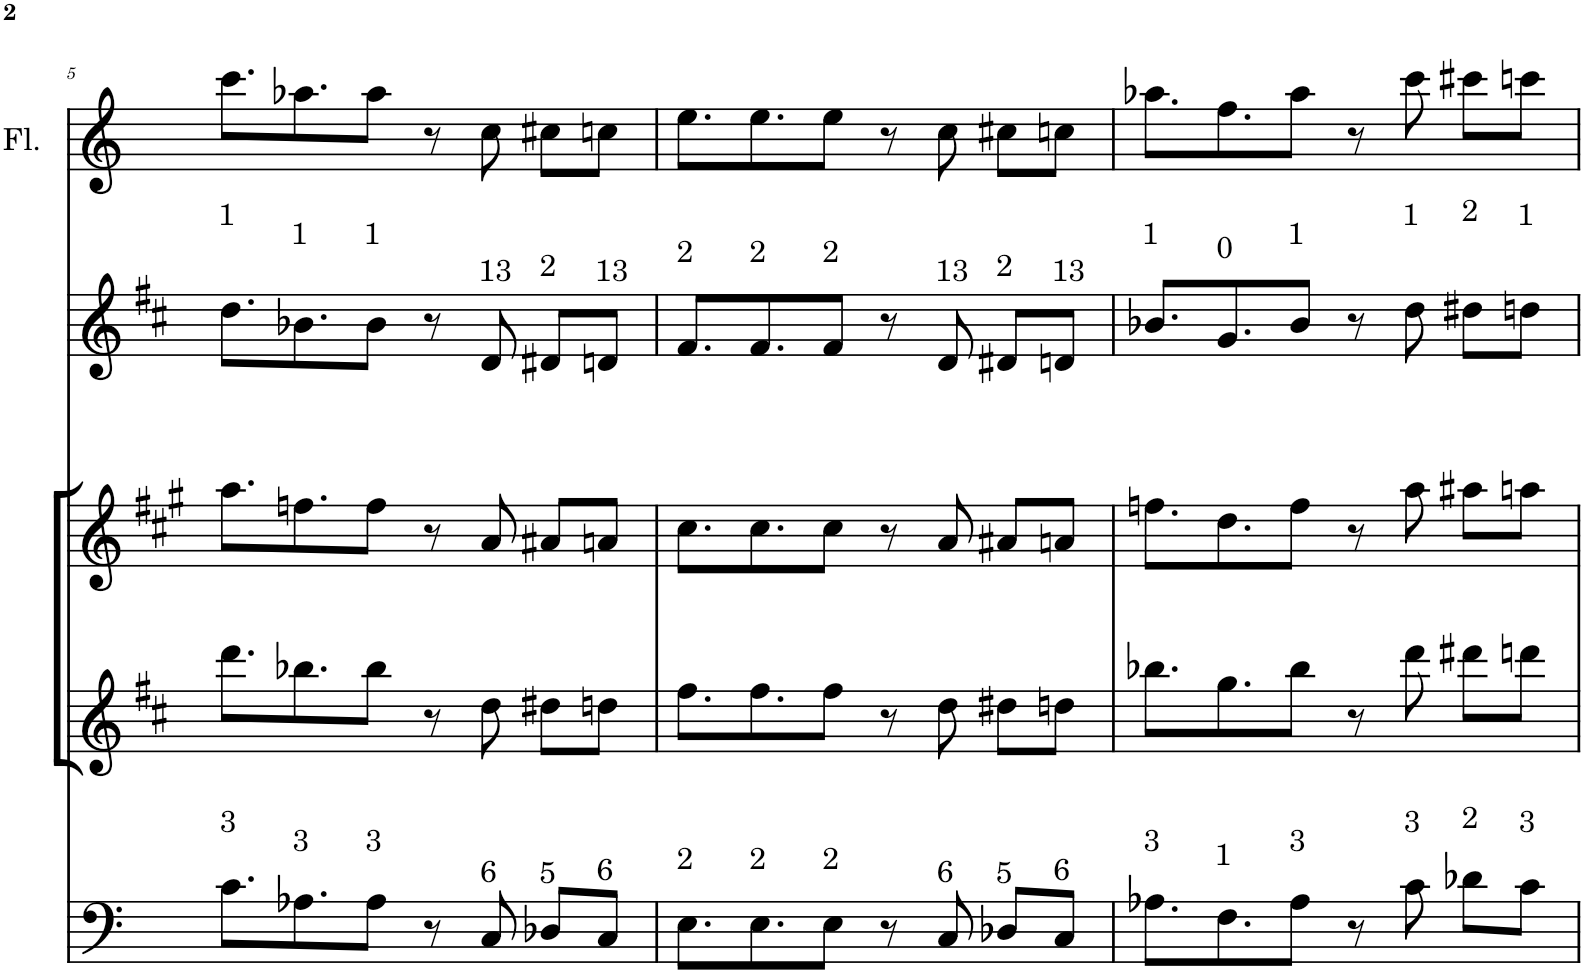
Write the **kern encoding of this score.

**kern	**kern	**kern	**kern	**kern	**kern	**kern
*part7	*part6	*part5	*part4	*part3	*part2	*part1
*staff7	*staff6	*staff5	*staff4	*staff3	*staff2	*staff1
*I"Tuba	*I"Euphonium	*I"Trombone	*I"Tenor Saxophone	*I"Alto Saxophone	*I"Bb Trumpet	*I"Flute
*I'Tba	*	*I'Trb	*I'T Sax	*I'A Sax	*I'Tpt	*I'Fl.
!!LO:PB:g=z
*clefF4	*clefF4	*clefF4	*clefG2	*clefG2	*clefG2	*clefG2
*	*	*	*Trd8c14	*Trd5c9	*Trd1c2	*
*k[]	*k[]	*k[]	*k[f#c#]	*k[f#c#g#]	*k[f#c#]	*k[]
*M4/4	*M4/4	*M4/4	*M4/4	*M4/4	*M4/4	*M4/4
=5	=5	=5	=5	=5	=5	=5
!	!	!	!	!	!LO:TX:a:t=1	!
!	!	!LO:TX:a:t=3	!	!	!	!
8.C/L	8.c\L	8.c\L	8.ddd\L	8.aa\L	8.dd\L	8.ccc\L
!	!	!	!	!	!LO:TX:a:t=1	!
!	!	!LO:TX:a:t=3	!	!	!	!
8.AA-X/J	8.A-X\J	8.A-X\	8.bb-X\	8.ffn\	8.b-X\	8.aa-X\
!	!	!	!	!	!LO:TX:a:t=1	!
!	!	!LO:TX:a:t=3	!	!	!	!
8r	8A-	8A-\J	8bb-\J	8ff\J	8b-\J	8aa-\J
8r	8r	8r	8r	8r	8r	8r
!	!	!	!	!	!LO:TX:a:t=13	!
!	!	!LO:TX:a:t=6	!	!	!	!
8C	8C	8C/	8dd\	8a/	8d/	8cc\
!	!	!	!	!	!LO:TX:a:t=2	!
!	!	!LO:TX:a:t=5	!	!	!	!
8D-X/L	8D-X/L	8D-X/L	8dd#X\L	8a#X/L	8d#X/L	8cc#X\L
!	!	!	!	!	!LO:TX:a:t=13	!
!	!	!LO:TX:a:t=6	!	!	!	!
8C/J	8C/J	8C/J	8ddn\J	8an/J	8dn/J	8ccn\J
=6	=6	=6	=6	=6	=6	=6
!	!	!	!	!	!LO:TX:a:t=2	!
!	!	!LO:TX:a:t=2	!	!	!	!
8.E	8.E\L	8.E\L	8.ff#\L	8.cc#\L	8.f#/L	8.ee\L
!	!	!	!	!	!LO:TX:a:t=2	!
!	!	!LO:TX:a:t=2	!	!	!	!
16r	8.E\J	8.E\	8.ff#\	8.cc#\	8.f#/	8.ee\
4r	.	.	.	.	.	.
!	!	!	!	!	!LO:TX:a:t=2	!
!	!	!LO:TX:a:t=2	!	!	!	!
.	8E	8E\J	8ff#\J	8cc#\J	8f#/J	8ee\J
8r	8r	8r	8r	8r	8r	8r
!	!	!	!	!	!LO:TX:a:t=13	!
!	!	!LO:TX:a:t=6	!	!	!	!
8C	8C	8C/	8dd\	8a/	8d/	8cc\
!	!	!	!	!	!LO:TX:a:t=2	!
!	!	!LO:TX:a:t=5	!	!	!	!
8D-X/L	8D-X/L	8D-X/L	8dd#X\L	8a#X/L	8d#X/L	8cc#X\L
!	!	!	!	!	!LO:TX:a:t=13	!
!	!	!LO:TX:a:t=6	!	!	!	!
8C/J	8C/J	8C/J	8ddn\J	8an/J	8dn/J	8ccn\J
=7	=7	=7	=7	=7	=7	=7
!	!	!	!	!	!LO:TX:a:t=1	!
!	!	!LO:TX:a:t=3	!	!	!	!
8.GG#X	8.A-X\L	8.A-X\L	8.bb-X\L	8.ffn\L	8.b-X/L	8.aa-X\L
!	!	!	!	!	!LO:TX:a:t=0	!
!	!	!LO:TX:a:t=1	!	!	!	!
16r	8.F\J	8.F\	8.gg\	8.dd\	8.g/	8.ff\
4r	.	.	.	.	.	.
!	!	!	!	!	!LO:TX:a:t=1	!
!	!	!LO:TX:a:t=3	!	!	!	!
.	8A-	8A-\J	8bb-\J	8ff\J	8b-/J	8aa-\J
8r	8r	8r	8r	8r	8r	8r
!	!	!	!	!	!LO:TX:a:t=1	!
!	!	!LO:TX:a:t=3	!	!	!	!
8C	8c	8c\	8ddd\	8aa\	8dd\	8ccc\
!	!	!	!	!	!LO:TX:a:t=2	!
!	!	!LO:TX:a:t=2	!	!	!	!
8D-X/L	8d-X\L	8d-X\L	8ddd#X\L	8aa#X\L	8dd#X\L	8ccc#X\L
!	!	!	!	!	!LO:TX:a:t=1	!
!	!	!LO:TX:a:t=3	!	!	!	!
8C/J	8c\J	8c\J	8dddn\J	8aan\J	8ddn\J	8cccn\J
=	=	=	=	=	=	=
*-	*-	*-	*-	*-	*-	*-
